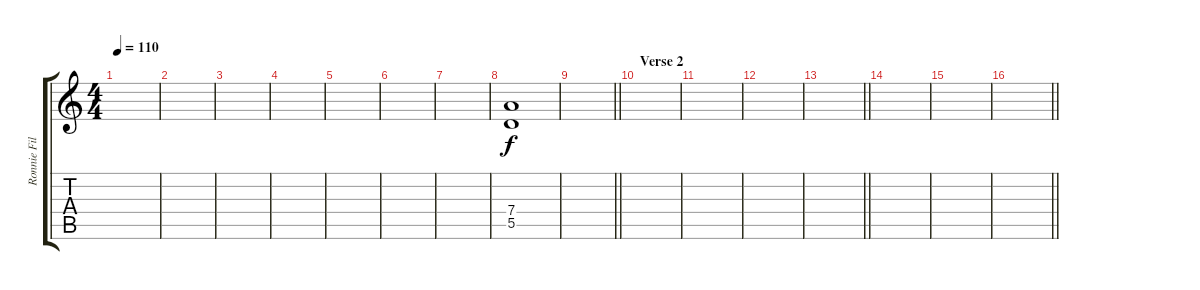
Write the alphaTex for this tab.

\track ("Ronnie Fill Elect" "Ronnie Fil") {instrument distortionguitar}
\staff {score tabs}
\tuning (E4 B3 G3 D3 A2 E2) {hide}
\ts (4 4)
\tempo 110
\clef g2
\ks c
|
|
|
|
|
|
|
(7.4 5.5).1 |
\barLineRight lightlight
|
\section ("" "Verse 2")
|
|
|
\barLineRight lightlight
|
|
|
\barLineRight lightlight
